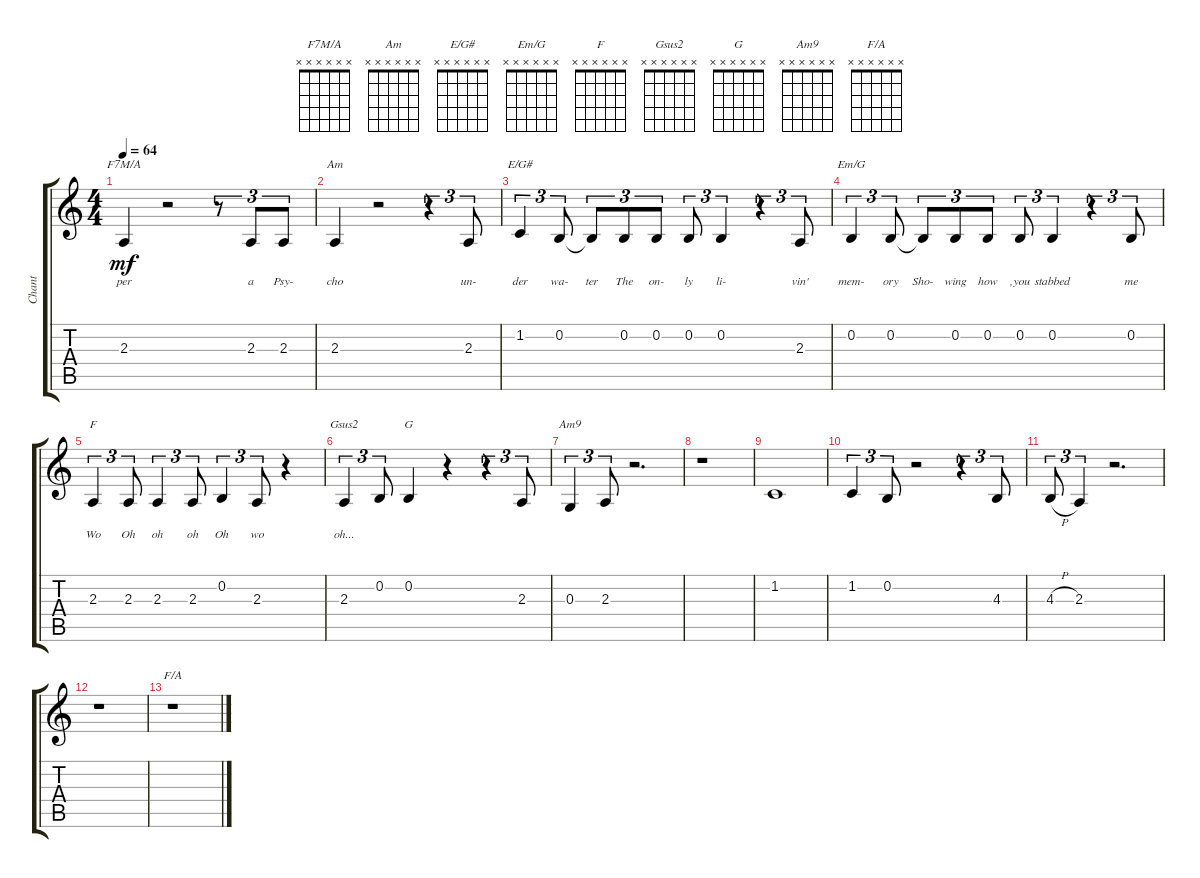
\track ("Chant" "Chant") {instrument drawbarorgan}
\staff {score tabs}
\tuning (E4 B3 G3 D3 A2 E2) {hide}
\chord ("F7M/A" x x x x x x)
\chord ("Am" x x x x x x)
\chord ("E/G#" x x x x x x)
\chord ("Em/G" x x x x x x)
\chord ("F" x x x x x x)
\chord ("Gsus2" x x x x x x)
\chord ("G" x x x x x x)
\chord ("Am9" x x x x x x)
\chord ("F/A" x x x x x x)
\ts (4 4)
\tempo 64
\clef g2
\ks c
2.3.4{ch "F7M/A" lyrics (0 "per") lyrics (1 "") lyrics (2 "") lyrics (3 "") lyrics (4 "") dy mf} r.2 r.8{tu (3 2)} 2.3.8{tu (3 2) lyrics (0 "a") lyrics (1 "") lyrics (2 "") lyrics (3 "") lyrics (4 "")} 2.3.8{tu (3 2) lyrics (0 "Psy-") lyrics (1 "") lyrics (2 "") lyrics (3 "") lyrics (4 "")} |
2.3.4{ch "Am" lyrics (0 "cho") lyrics (1 "") lyrics (2 "") lyrics (3 "") lyrics (4 "")} r.2 r.4{tu (3 2)} 2.3.8{tu (3 2) lyrics (0 "un-") lyrics (1 "") lyrics (2 "") lyrics (3 "") lyrics (4 "")} |
1.2.4{tu (3 2) ch "E/G#" lyrics (0 "der") lyrics (1 "") lyrics (2 "") lyrics (3 "") lyrics (4 "")} 0.2.8{tu (3 2) lyrics (0 "wa-") lyrics (1 "") lyrics (2 "") lyrics (3 "") lyrics (4 "")} 0.2{t}.8{tu (3 2) lyrics (0 "ter") lyrics (1 "") lyrics (2 "") lyrics (3 "") lyrics (4 "")} 0.2.8{tu (3 2) lyrics (0 "The") lyrics (1 "") lyrics (2 "") lyrics (3 "") lyrics (4 "")} 0.2.8{tu (3 2) lyrics (0 "on-") lyrics (1 "") lyrics (2 "") lyrics (3 "") lyrics (4 "")} 0.2.8{tu (3 2) lyrics (0 "ly") lyrics (1 "") lyrics (2 "") lyrics (3 "") lyrics (4 "")} 0.2.4{tu (3 2) lyrics (0 "li-") lyrics (1 "") lyrics (2 "") lyrics (3 "") lyrics (4 "")} r.4{tu (3 2)} 2.3.8{tu (3 2) lyrics (0 "vin'") lyrics (1 "") lyrics (2 "") lyrics (3 "") lyrics (4 "")} |
0.2.4{tu (3 2) ch "Em/G" lyrics (0 "mem-") lyrics (1 "") lyrics (2 "") lyrics (3 "") lyrics (4 "")} 0.2.8{tu (3 2) lyrics (0 "ory") lyrics (1 "") lyrics (2 "") lyrics (3 "") lyrics (4 "")} 0.2{t}.8{tu (3 2) lyrics (0 "Sho-") lyrics (1 "") lyrics (2 "") lyrics (3 "") lyrics (4 "")} 0.2.8{tu (3 2) lyrics (0 "wing") lyrics (1 "") lyrics (2 "") lyrics (3 "") lyrics (4 "")} 0.2.8{tu (3 2) lyrics (0 "how") lyrics (1 "") lyrics (2 "") lyrics (3 "") lyrics (4 "")} 0.2.8{tu (3 2) lyrics (0 ",you") lyrics (1 "") lyrics (2 "") lyrics (3 "") lyrics (4 "")} 0.2.4{tu (3 2) lyrics (0 "stabbed") lyrics (1 "") lyrics (2 "") lyrics (3 "") lyrics (4 "")} r.4{tu (3 2)} 0.2.8{tu (3 2) lyrics (0 "me") lyrics (1 "") lyrics (2 "") lyrics (3 "") lyrics (4 "")} |
2.3.4{tu (3 2) ch "F" lyrics (0 "Wo") lyrics (1 "") lyrics (2 "") lyrics (3 "") lyrics (4 "")} 2.3.8{tu (3 2) lyrics (0 "Oh") lyrics (1 "") lyrics (2 "") lyrics (3 "") lyrics (4 "")} 2.3.4{tu (3 2) lyrics (0 "oh") lyrics (1 "") lyrics (2 "") lyrics (3 "") lyrics (4 "")} 2.3.8{tu (3 2) lyrics (0 "oh") lyrics (1 "") lyrics (2 "") lyrics (3 "") lyrics (4 "")} 0.2.4{tu (3 2) lyrics (0 "Oh") lyrics (1 "") lyrics (2 "") lyrics (3 "") lyrics (4 "")} 2.3.8{tu (3 2) lyrics (0 "wo") lyrics (1 "") lyrics (2 "") lyrics (3 "") lyrics (4 "")} r.4 |
2.3.4{tu (3 2) ch "Gsus2" lyrics (0 "oh...") lyrics (1 "") lyrics (2 "") lyrics (3 "") lyrics (4 "")} 0.2.8{tu (3 2)} 0.2.4{ch "G"} r.4 r.4{tu (3 2)} 2.3.8{tu (3 2)} |
0.3.4{tu (3 2) ch "Am9"} 2.3.8{tu (3 2)} r.2{d} |
r.1 |
1.2.1 |
1.2.4{tu (3 2)} 0.2.8{tu (3 2)} r.2 r.4{tu (3 2)} 4.3.8{tu (3 2)} |
4.3{h}.8{tu (3 2)} 2.3.4{tu (3 2)} r.2{d} |
r.1 |
r.1{ch "F/A"}
